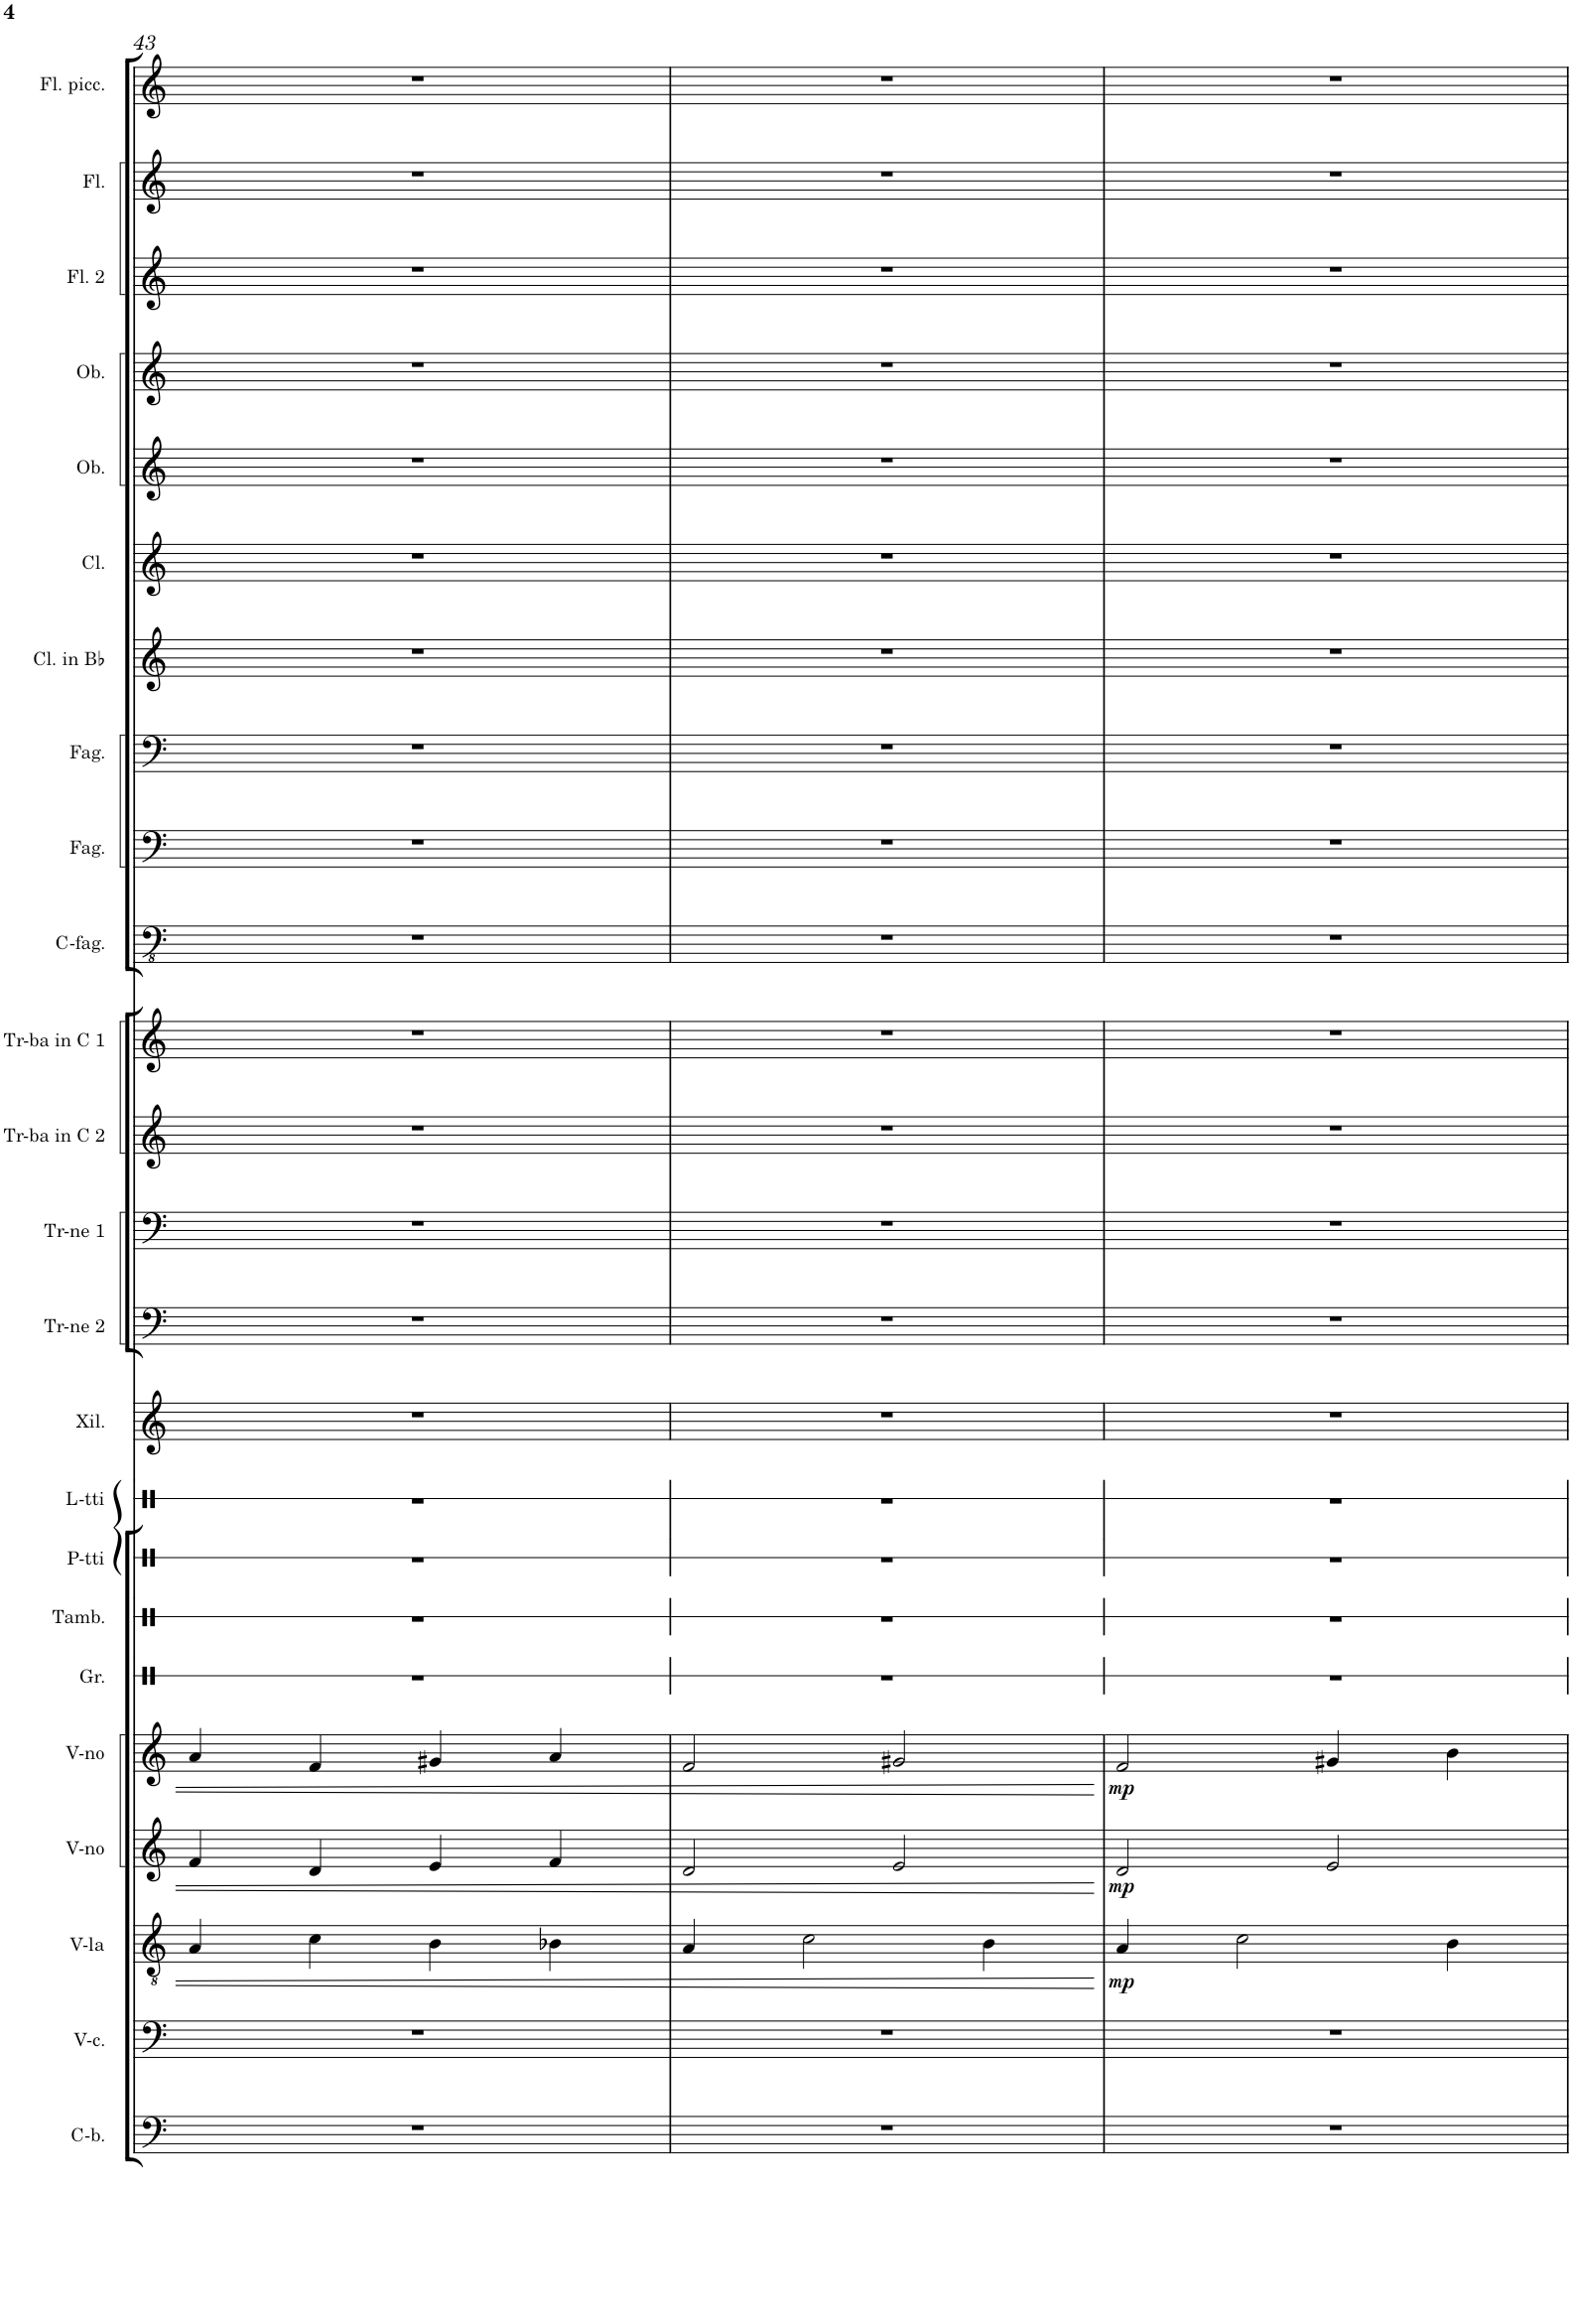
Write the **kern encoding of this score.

**kern	**kern	**kern	**dynam	**kern	**dynam	**kern	**dynam	**kern	**kern	**kern	**kern	**kern	**kern	**kern	**kern	**kern	**kern	**kern	**kern	**kern	**kern	**kern	**kern	**kern	**kern	**kern
*part24	*part23	*part22	*part22	*part21	*part21	*part20	*part20	*part19	*part18	*part17	*part16	*part15	*part14	*part13	*part12	*part11	*part10	*part9	*part8	*part7	*part6	*part5	*part4	*part3	*part2	*part1
*staff24	*staff23	*staff22	*staff22	*staff21	*staff21	*staff20	*staff20	*staff19	*staff18	*staff17	*staff16	*staff15	*staff14	*staff13	*staff12	*staff11	*staff10	*staff9	*staff8	*staff7	*staff6	*staff5	*staff4	*staff3	*staff2	*staff1
*I"Contrabbasso	*I"Violoncello	*I"Viola	*	*I"Violino	*	*I"Violino	*	*I"Grancassa	*I"Tamburo	*I"Piatti	*I"Legnetti	*I"Xilofono	*I"Trombone 2	*I"Trombone 1	*I"Tromba in C 2	*I"Tromba in C 1	*I"Controfagotto	*I"Fagotto	*I"Fagotto	*I"Clarinetto in Bb	*I"Clarinetto	*I"Oboe	*I"Oboe	*I"Flauto 2	*I"Flauto	*I"Flauto piccolo
*I'C-b.	*I'V-c.	*I'V-la	*	*I'V-no	*	*I'V-no	*	*I'Gr.	*I'Tamb.	*I'P-tti	*I'L-tti	*I'Xil.	*I'Tr-ne 2	*I'Tr-ne 1	*I'Tr-ba in C 2	*I'Tr-ba in C 1	*I'C-fag.	*I'Fag.	*I'Fag.	*I'Cl. in Bb	*I'Cl.	*I'Ob.	*I'Ob.	*I'Fl. 2	*I'Fl.	*I'Fl. picc.
!!LO:PB:g=z
*clefF4	*clefF4	*clefGv2	*	*clefG2	*	*clefG2	*	*clefX	*clefX	*clefX	*clefX	*clefG2	*clefF4	*clefF4	*clefG2	*clefG2	*clefFv4	*clefF4	*clefF4	*clefG2	*clefG2	*clefG2	*clefG2	*clefG2	*clefG2	*clefG2
*ITrd7c12	*	*	*	*	*	*	*	*	*	*	*	*	*	*	*ITrd1c2	*ITrd1c2	*	*	*	*ITrd1c2	*ITrd1c2	*	*	*	*	*ITrd-7c-12
*k[]	*k[]	*k[]	*	*k[]	*	*k[]	*	*k[]	*k[]	*k[]	*k[]	*k[]	*k[]	*k[]	*k[]	*k[]	*k[]	*k[]	*k[]	*k[]	*k[]	*k[]	*k[]	*k[]	*k[]	*k[]
*M4/4	*M4/4	*M4/4	*	*M4/4	*	*M4/4	*	*M4/4	*M4/4	*M4/4	*M4/4	*M4/4	*M4/4	*M4/4	*M4/4	*M4/4	*M4/4	*M4/4	*M4/4	*M4/4	*M4/4	*M4/4	*M4/4	*M4/4	*M4/4	*M4/4
=43	=43	=43	=43	=43	=43	=43	=43	=43	=43	=43	=43	=43	=43	=43	=43	=43	=43	=43	=43	=43	=43	=43	=43	=43	=43	=43
1r	1r	4A/	.	4f/	.	4a/	.	1r	1r	1r	1r	1r	1r	1r	1r	1r	1r	1r	1r	1r	1r	1r	1r	1r	1r	1r
.	.	4c\	.	4d/	.	4f/	.	.	.	.	.	.	.	.	.	.	.	.	.	.	.	.	.	.	.	.
.	.	4B\	.	4e/	.	4g#X/	.	.	.	.	.	.	.	.	.	.	.	.	.	.	.	.	.	.	.	.
.	.	4B-X\	.	4f/	.	4a/	.	.	.	.	.	.	.	.	.	.	.	.	.	.	.	.	.	.	.	.
=44	=44	=44	=44	=44	=44	=44	=44	=44	=44	=44	=44	=44	=44	=44	=44	=44	=44	=44	=44	=44	=44	=44	=44	=44	=44	=44
1r	1r	4A/	.	2d/	.	2f/	.	1r	1r	1r	1r	1r	1r	1r	1r	1r	1r	1r	1r	1r	1r	1r	1r	1r	1r	1r
.	.	2c\	.	.	.	.	.	.	.	.	.	.	.	.	.	.	.	.	.	.	.	.	.	.	.	.
.	.	.	.	2e/	.	2g#X/	.	.	.	.	.	.	.	.	.	.	.	.	.	.	.	.	.	.	.	.
.	.	4B\	.	.	.	.	.	.	.	.	.	.	.	.	.	.	.	.	.	.	.	.	.	.	.	.
=45	=45	=45	=45	=45	=45	=45	=45	=45	=45	=45	=45	=45	=45	=45	=45	=45	=45	=45	=45	=45	=45	=45	=45	=45	=45	=45
!	!	!	!LO:DY:b	!	!LO:DY:b	!	!LO:DY:b	!	!	!	!	!	!	!	!	!	!	!	!	!	!	!	!	!	!	!
1r	1r	4A/	mp	2d/	mp	2f/	mp	1r	1r	1r	1r	1r	1r	1r	1r	1r	1r	1r	1r	1r	1r	1r	1r	1r	1r	1r
.	.	2c\	.	.	.	.	.	.	.	.	.	.	.	.	.	.	.	.	.	.	.	.	.	.	.	.
.	.	.	.	2e/	.	4g#X/	.	.	.	.	.	.	.	.	.	.	.	.	.	.	.	.	.	.	.	.
.	.	4B\	.	.	.	4b\	.	.	.	.	.	.	.	.	.	.	.	.	.	.	.	.	.	.	.	.
=	=	=	=	=	=	=	=	=	=	=	=	=	=	=	=	=	=	=	=	=	=	=	=	=	=	=
*-	*-	*-	*-	*-	*-	*-	*-	*-	*-	*-	*-	*-	*-	*-	*-	*-	*-	*-	*-	*-	*-	*-	*-	*-	*-	*-
